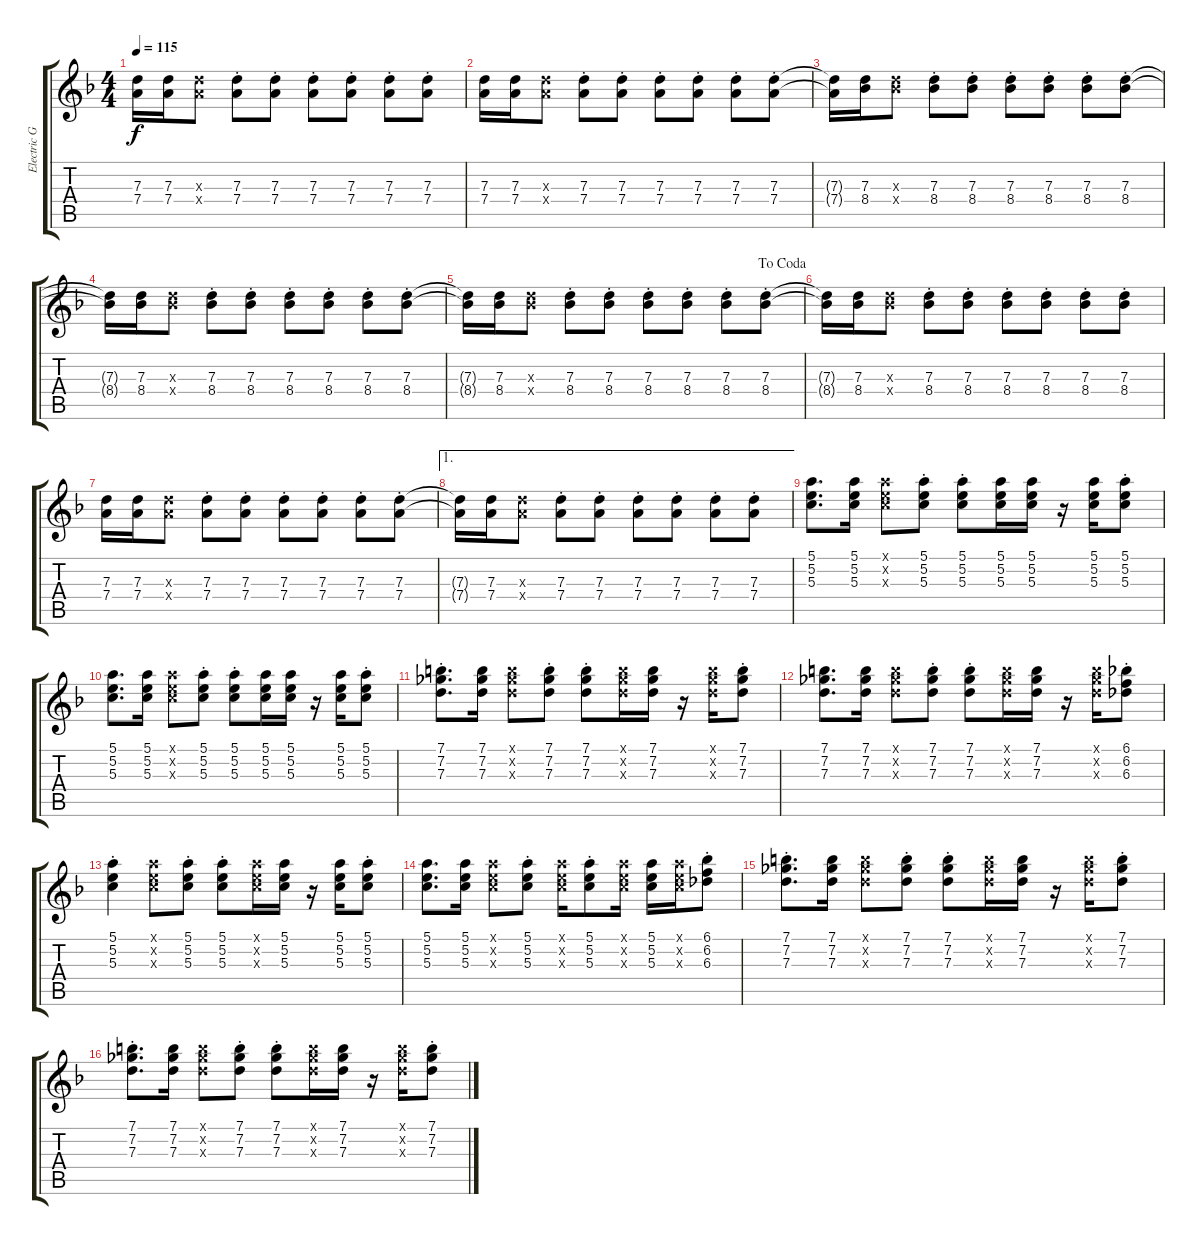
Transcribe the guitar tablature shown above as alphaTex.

\track ("Electric Guitar 2" "Electric G") {instrument overdrivenguitar}
\staff {score tabs}
\tuning (E4 B3 G3 D3 A2 E2) {hide}
\ts (4 4)
\tempo 115
\clef g2
\ks dminor
(7.3 7.4).16{dy f} (7.3 7.4).16 (7.3{x} 7.4{x}).8 (7.3{st} 7.4{st}).8 (7.3{st} 7.4{st}).8 (7.3{st} 7.4{st}).8 (7.3{st} 7.4{st}).8 (7.3{st} 7.4{st}).8 (7.3{st} 7.4{st}).8 |
(7.3 7.4).16 (7.3 7.4).16 (7.3{x} 7.4{x}).8 (7.3{st} 7.4{st}).8 (7.3{st} 7.4{st}).8 (7.3{st} 7.4{st}).8 (7.3{st} 7.4{st}).8 (7.3{st} 7.4{st}).8 (7.3{st} 7.4{st}).8 |
(7.3{t} 7.4{t}).16 (7.3 8.4).16 (7.3{x} 8.4{x}).8 (7.3{st} 8.4{st}).8 (7.3{st} 8.4{st}).8 (7.3{st} 8.4{st}).8 (7.3{st} 8.4{st}).8 (7.3{st} 8.4{st}).8 (7.3{st} 8.4{st}).8 |
(7.3{t} 8.4{t}).16 (7.3 8.4).16 (7.3{x} 8.4{x}).8 (7.3{st} 8.4{st}).8 (7.3{st} 8.4{st}).8 (7.3{st} 8.4{st}).8 (7.3{st} 8.4{st}).8 (7.3{st} 8.4{st}).8 (7.3{st} 8.4{st}).8 |
\jump dacoda
(7.3{t} 8.4{t}).16 (7.3 8.4).16 (7.3{x} 8.4{x}).8 (7.3{st} 8.4{st}).8 (7.3{st} 8.4{st}).8 (7.3{st} 8.4{st}).8 (7.3{st} 8.4{st}).8 (7.3{st} 8.4{st}).8 (7.3{st} 8.4{st}).8 |
(7.3{t} 8.4{t}).16 (7.3 8.4).16 (7.3{x} 8.4{x}).8 (7.3{st} 8.4{st}).8 (7.3{st} 8.4{st}).8 (7.3{st} 8.4{st}).8 (7.3{st} 8.4{st}).8 (7.3{st} 8.4{st}).8 (7.3{st} 8.4{st}).8 |
(7.3 7.4).16 (7.3 7.4).16 (7.3{x} 7.4{x}).8 (7.3{st} 7.4{st}).8 (7.3{st} 7.4{st}).8 (7.3{st} 7.4{st}).8 (7.3{st} 7.4{st}).8 (7.3{st} 7.4{st}).8 (7.3{st} 7.4{st}).8 |
\ae 1
(7.3{t} 7.4{t}).16 (7.3 7.4).16 (7.3{x} 7.4{x}).8 (7.3{st} 7.4{st}).8 (7.3{st} 7.4{st}).8 (7.3{st} 7.4{st}).8 (7.3{st} 7.4{st}).8 (7.3{st} 7.4{st}).8 (7.3{st} 7.4{st}).8 |
(5.1 5.2 5.3).8{d} (5.1 5.2 5.3).16 (5.1{x} 5.2{x} 5.3{x}).8 (5.1{st} 5.2 5.3).8 (5.1{st} 5.2 5.3).8 (5.1 5.2 5.3).16 (5.1 5.2 5.3).16 r.16 (5.1 5.2 5.3).16 (5.1{st} 5.2 5.3).8 |
(5.1 5.2 5.3).8{d} (5.1 5.2 5.3).16 (5.1{x} 5.2{x} 5.3{x}).8 (5.1{st} 5.2 5.3).8 (5.1{st} 5.2 5.3).8 (5.1 5.2 5.3).16 (5.1 5.2 5.3).16 r.16 (5.1 5.2 5.3).16 (5.1{st} 5.2 5.3).8 |
(7.1 7.2{st} 7.3).8{d} (7.1 7.2 7.3).16 (7.1{x} 7.2{x} 7.3{x}).8 (7.1{st} 7.2{st} 7.3).8 (7.1{st} 7.2 7.3).8 (7.1{x} 7.2{x} 7.3{x}).16 (7.1 7.2 7.3).16 r.16 (7.1{x} 7.2{x} 7.3{x}).16 (7.1{st} 7.2 7.3).8 |
(7.1 7.2 7.3).8{d} (7.1 7.2 7.3).16 (7.1{x} 7.2{x} 7.3{x}).8 (7.1{st} 7.2 7.3).8 (7.1{st} 7.2 7.3).8 (7.1{x} 7.2{x} 7.3{x}).16 (7.1 7.2 7.3).16 r.16 (7.1{x} 7.2{x} 7.3{x}).16 (6.1{st} 6.2 6.3).8 |
(5.1 5.2 5.3{st}).4 (5.1{x} 5.2{x} 5.3{x}).8 (5.1{st} 5.2 5.3).8 (5.1{st} 5.2 5.3{st}).8 (5.1{x} 5.2{x} 5.3{x}).16 (5.1 5.2 5.3).16 r.16 (5.1 5.2 5.3).16 (5.1{st} 5.2 5.3).8 |
(5.1 5.2 5.3).8{d} (5.1 5.2 5.3).16 (5.1{x} 5.2{x} 5.3{x}).8 (5.1 5.2 5.3{st}).8 (5.1{x} 5.2{x} 5.3{x}).16 (5.1 5.2 5.3{st}).8 (5.1{x} 5.2{x} 5.3{x}).16 (5.1 5.2 5.3).16 (5.1{x} 5.2{x} 5.3{x}).16 (6.1 6.2 6.3{st}).8 |
(7.1 7.2 7.3{st}).8{d} (7.1 7.2 7.3).16 (7.1{x} 7.2{x} 7.3{x}).8 (7.1{st} 7.2 7.3{st}).8 (7.1{st} 7.2 7.3{st}).8 (7.1{x} 7.2{x} 7.3{x}).16 (7.1 7.2 7.3).16 r.16 (7.1{x} 7.2{x} 7.3{x}).16 (7.1{st} 7.2 7.3).8 |
(7.1 7.2 7.3{st}).8{d} (7.1 7.2 7.3).16 (7.1{x} 7.2{x} 7.3{x}).8 (7.1{st} 7.2 7.3).8 (7.1{st} 7.2 7.3{st}).8 (7.1{x} 7.2{x} 7.3{x}).16 (7.1 7.2 7.3).16 r.16 (7.1{x} 7.2{x} 7.3{x}).16 (7.1{st} 7.2 7.3).8
